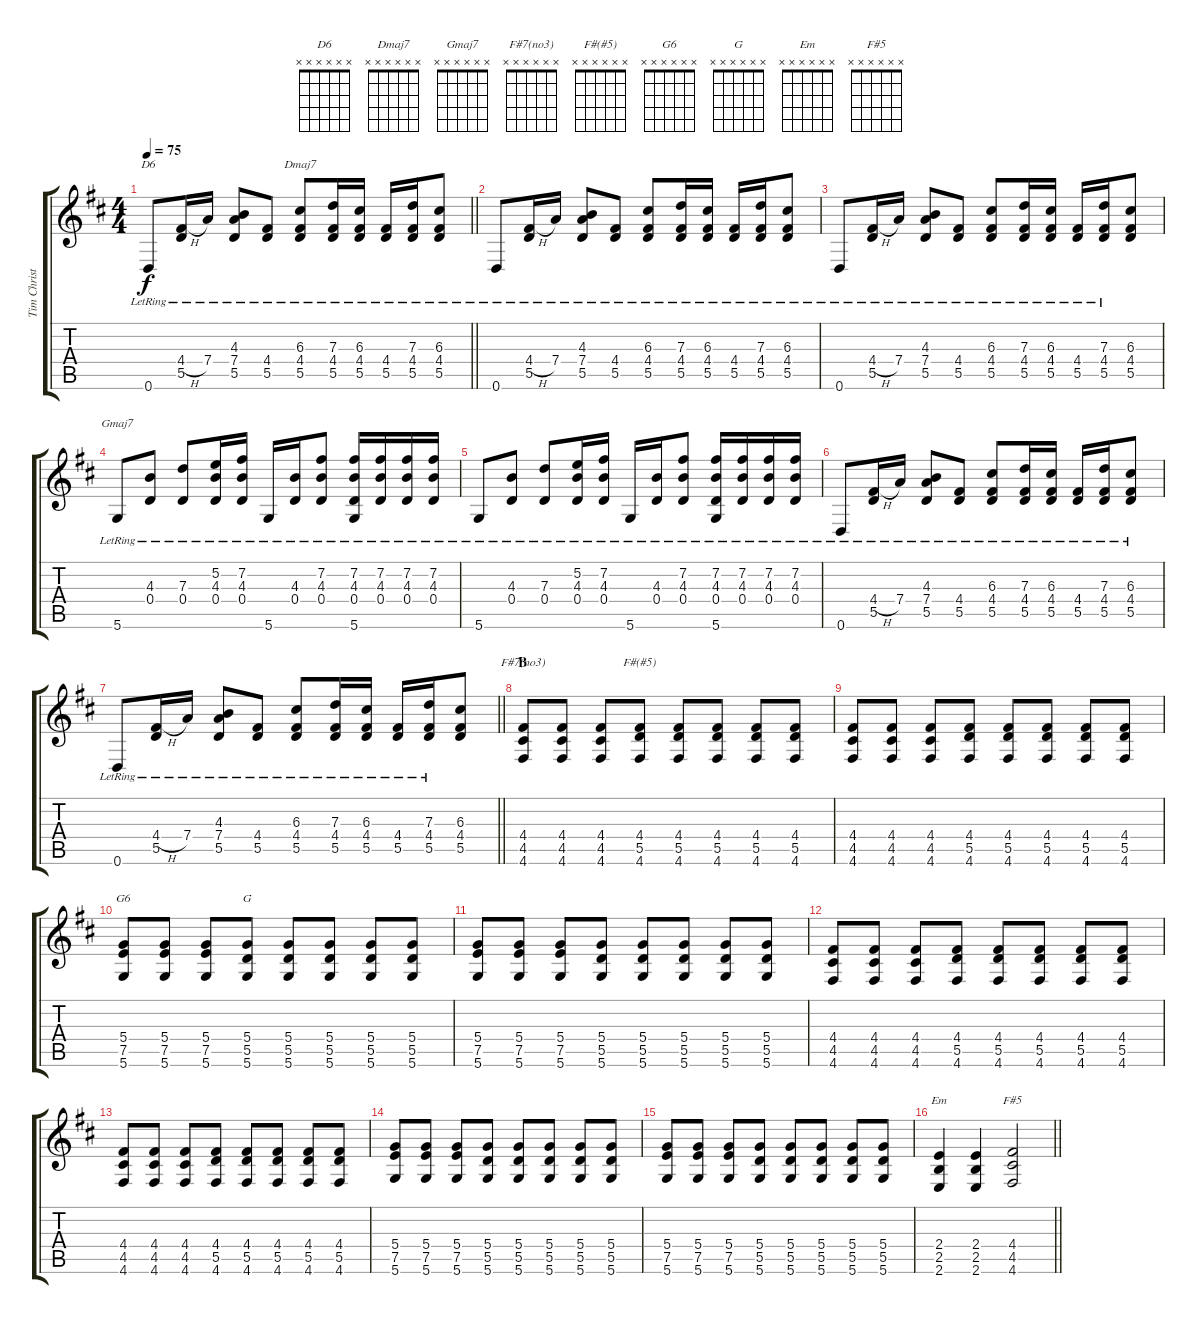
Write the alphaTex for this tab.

\track ("Tim Christensen" "Tim Christ") {instrument overdrivenguitar}
\staff {score tabs}
\tuning (E4 B3 G3 D3 A2 D2) {hide}
\chord ("D6" x x x x x x)
\chord ("Dmaj7" x x x x x x)
\chord ("Gmaj7" x x x x x x)
\chord ("F#7(no3)" x x x x x x)
\chord ("F#(#5)" x x x x x x)
\chord ("G6" x x x x x x)
\chord ("G" x x x x x x)
\chord ("Em" x x x x x x)
\chord ("F#5" x x x x x x)
\ts (4 4)
\tempo 75
\clef g2
\barLineRight lightlight
\ks d
0.6{lr}.8{ch "D6" dy f} (4.4{h lr} 5.5{lr}).16 7.4{lr}.16 (4.3{lr} 7.4{lr} 5.5{lr}).8 (4.4{lr} 5.5{lr}).8 (6.3{lr} 4.4{lr} 5.5{lr}).8{ch "Dmaj7"} (7.3{lr} 4.4{lr} 5.5{lr}).16 (6.3{lr} 4.4{lr} 5.5{lr}).16 (4.4{lr} 5.5{lr}).16 (7.3{lr} 4.4{lr} 5.5{lr}).16 (6.3{lr} 4.4{lr} 5.5{lr}).8 |
0.6{lr}.8 (4.4{h lr} 5.5{lr}).16 7.4{lr}.16 (4.3{lr} 7.4{lr} 5.5{lr}).8 (4.4{lr} 5.5{lr}).8 (6.3{lr} 4.4{lr} 5.5{lr}).8 (7.3{lr} 4.4{lr} 5.5{lr}).16 (6.3{lr} 4.4{lr} 5.5{lr}).16 (4.4{lr} 5.5{lr}).16 (7.3{lr} 4.4{lr} 5.5{lr}).16 (6.3{lr} 4.4{lr} 5.5{lr}).8 |
0.6{lr}.8 (4.4{h lr} 5.5{lr}).16 7.4{lr}.16 (4.3{lr} 7.4{lr} 5.5{lr}).8 (4.4{lr} 5.5{lr}).8 (6.3{lr} 4.4{lr} 5.5{lr}).8 (7.3{lr} 4.4{lr} 5.5{lr}).16 (6.3{lr} 4.4{lr} 5.5{lr}).16 (4.4{lr} 5.5{lr}).16 (7.3{lr} 4.4{lr} 5.5{lr}).16 (6.3 4.4 5.5).8 |
5.6{lr}.8{ch "Gmaj7"} (4.3{lr} 0.4{lr}).8 (7.3{lr} 0.4{lr}).8 (5.2{lr} 4.3{lr} 0.4{lr}).16 (7.2{lr} 4.3{lr} 0.4{lr}).16 5.6{lr}.16 (4.3{lr} 0.4{lr}).16 (7.2{lr} 4.3{lr} 0.4{lr}).8 (7.2{lr} 4.3{lr} 0.4{lr} 5.6{lr}).16 (7.2{lr} 4.3{lr} 0.4{lr}).16 (7.2{lr} 4.3{lr} 0.4{lr}).16 (7.2 4.3 0.4{lr}).16 |
5.6{lr}.8 (4.3{lr} 0.4{lr}).8 (7.3{lr} 0.4{lr}).8 (5.2{lr} 4.3{lr} 0.4{lr}).16 (7.2{lr} 4.3{lr} 0.4{lr}).16 5.6{lr}.16 (4.3{lr} 0.4{lr}).16 (7.2{lr} 4.3{lr} 0.4{lr}).8 (7.2{lr} 4.3{lr} 0.4{lr} 5.6{lr}).16 (7.2{lr} 4.3{lr} 0.4{lr}).16 (7.2{lr} 4.3{lr} 0.4{lr}).16 (7.2 4.3 0.4{lr}).16 |
0.6{lr}.8 (4.4{h lr} 5.5{lr}).16 7.4{lr}.16 (4.3{lr} 7.4{lr} 5.5{lr}).8 (4.4{lr} 5.5{lr}).8 (6.3{lr} 4.4{lr} 5.5{lr}).8 (7.3{lr} 4.4{lr} 5.5{lr}).16 (6.3{lr} 4.4{lr} 5.5{lr}).16 (4.4{lr} 5.5{lr}).16 (7.3{lr} 4.4{lr} 5.5{lr}).16 (6.3{lr} 4.4{lr} 5.5{lr}).8 |
\barLineRight lightlight
0.6{lr}.8 (4.4{h lr} 5.5{lr}).16 7.4{lr}.16 (4.3{lr} 7.4{lr} 5.5{lr}).8 (4.4{lr} 5.5{lr}).8 (6.3{lr} 4.4{lr} 5.5{lr}).8 (7.3{lr} 4.4{lr} 5.5{lr}).16 (6.3{lr} 4.4{lr} 5.5{lr}).16 (4.4{lr} 5.5{lr}).16 (7.3{lr} 4.4{lr} 5.5{lr}).16 (6.3 4.4 5.5).8 |
\section ("" "B")
(4.4 4.5 4.6).8{ch "F#7(no3)" instrument overdrivenguitar} (4.4 4.5 4.6).8 (4.4 4.5 4.6).8 (4.4 5.5 4.6).8{ch "F#(#5)"} (4.4 5.5 4.6).8 (4.4 5.5 4.6).8 (4.4 5.5 4.6).8 (4.4 5.5 4.6).8 |
(4.4 4.5 4.6).8 (4.4 4.5 4.6).8 (4.4 4.5 4.6).8 (4.4 5.5 4.6).8 (4.4 5.5 4.6).8 (4.4 5.5 4.6).8 (4.4 5.5 4.6).8 (4.4 5.5 4.6).8 |
(5.4 7.5 5.6).8{ch "G6"} (5.4 7.5 5.6).8 (5.4 7.5 5.6).8 (5.4 5.5 5.6).8{ch "G"} (5.4 5.5 5.6).8 (5.4 5.5 5.6).8 (5.4 5.5 5.6).8 (5.4 5.5 5.6).8 |
(5.4 7.5 5.6).8 (5.4 7.5 5.6).8 (5.4 7.5 5.6).8 (5.4 5.5 5.6).8 (5.4 5.5 5.6).8 (5.4 5.5 5.6).8 (5.4 5.5 5.6).8 (5.4 5.5 5.6).8 |
(4.4 4.5 4.6).8 (4.4 4.5 4.6).8 (4.4 4.5 4.6).8 (4.4 5.5 4.6).8 (4.4 5.5 4.6).8 (4.4 5.5 4.6).8 (4.4 5.5 4.6).8 (4.4 5.5 4.6).8 |
(4.4 4.5 4.6).8 (4.4 4.5 4.6).8 (4.4 4.5 4.6).8 (4.4 5.5 4.6).8 (4.4 5.5 4.6).8 (4.4 5.5 4.6).8 (4.4 5.5 4.6).8 (4.4 5.5 4.6).8 |
(5.4 7.5 5.6).8 (5.4 7.5 5.6).8 (5.4 7.5 5.6).8 (5.4 5.5 5.6).8 (5.4 5.5 5.6).8 (5.4 5.5 5.6).8 (5.4 5.5 5.6).8 (5.4 5.5 5.6).8 |
(5.4 7.5 5.6).8 (5.4 7.5 5.6).8 (5.4 7.5 5.6).8 (5.4 5.5 5.6).8 (5.4 5.5 5.6).8 (5.4 5.5 5.6).8 (5.4 5.5 5.6).8 (5.4 5.5 5.6).8 |
\barLineRight lightlight
(2.4 2.5 2.6).4{ch "Em"} (2.4 2.5 2.6).4 (4.4 4.5 4.6).2{ch "F#5"}
